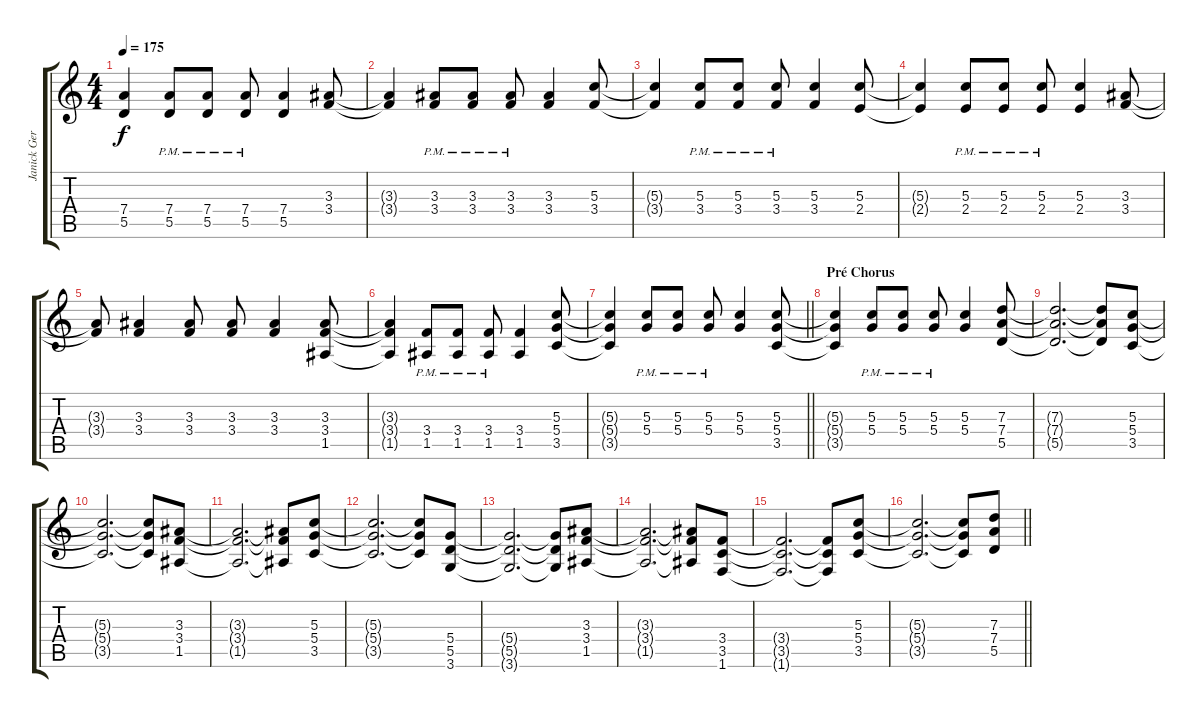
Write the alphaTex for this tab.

\track ("Janick Gers" "Janick Ger") {instrument distortionguitar}
\staff {score tabs}
\tuning (E4 B3 G3 D3 A2 E2) {hide}
\ts (4 4)
\tempo 175
\clef g2
\ks c
(7.4{t} 5.5{t}).4{dy f} (7.4{pm} 5.5{pm}).8 (7.4{pm} 5.5{pm}).8 (7.4{pm} 5.5{pm}).8 (7.4 5.5).4 (3.3 3.4).8 |
(3.3{t} 3.4{t}).4 (3.3{pm} 3.4{pm}).8 (3.3{pm} 3.4{pm}).8 (3.3{pm} 3.4{pm}).8 (3.3 3.4).4 (5.3 3.4).8 |
(5.3{t} 3.4{t}).4 (5.3{pm} 3.4{pm}).8 (5.3{pm} 3.4{pm}).8 (5.3{pm} 3.4{pm}).8 (5.3 3.4).4 (5.3 2.4).8 |
(5.3{t} 2.4{t}).4 (5.3{pm} 2.4{pm}).8 (5.3{pm} 2.4{pm}).8 (5.3{pm} 2.4{pm}).8 (5.3 2.4).4 (3.3 3.4).8 |
(3.3{t} 3.4{t}).8 (3.3 3.4).4 (3.3 3.4).8 (3.3 3.4).8 (3.3 3.4).4 (3.3 3.4 1.5).8 |
(3.3{t} 3.4{t} 1.5{t}).4 (3.4{pm} 1.5{pm}).8 (3.4{pm} 1.5{pm}).8 (3.4{pm} 1.5{pm}).8 (3.4 1.5).4 (5.3 5.4 3.5).8 |
\barLineRight lightlight
(5.3{t} 5.4{t} 3.5{t}).4 (5.3{pm} 5.4{pm}).8 (5.3{pm} 5.4{pm}).8 (5.3{pm} 5.4{pm}).8 (5.3 5.4).4 (5.3 5.4 3.5).8 |
\section ("" "Pré Chorus")
(5.3{t} 5.4{t} 3.5{t}).4 (5.3{pm} 5.4{pm}).8 (5.3{pm} 5.4{pm}).8 (5.3{pm} 5.4{pm}).8 (5.3 5.4).4 (7.3 7.4 5.5).8 |
(7.3{t} 7.4{t} 5.5{t}).2{d} (7.3{t} 7.4{t} 5.5{t}).8 (5.3 5.4 3.5).8 |
(5.3{t} 5.4{t} 3.5{t}).2{d} (5.3{t} 5.4{t} 3.5{t}).8 (3.3 3.4 1.5).8 |
(3.3{t} 3.4{t} 1.5{t}).2{d} (3.3{t} 3.4{t} 1.5{t}).8 (5.3 5.4 3.5).8 |
(5.3{t} 5.4{t} 3.5{t}).2{d} (5.3{t} 5.4{t} 3.5{t}).8 (5.4 5.5 3.6).8 |
(5.4{t} 5.5{t} 3.6{t}).2{d} (5.4{t} 5.5{t} 3.6{t}).8 (3.3 3.4 1.5).8 |
(3.3{t} 3.4{t} 1.5{t}).2{d} (3.3{t} 3.4{t} 1.5{t}).8 (3.4 3.5 1.6).8 |
(3.4{t} 3.5{t} 1.6{t}).2{d} (3.4{t} 3.5{t} 1.6{t}).8 (5.3 5.4 3.5).8 |
\barLineRight lightlight
(5.3{t} 5.4{t} 3.5{t}).2{d} (5.3{t} 5.4{t} 3.5{t}).8 (7.3 7.4 5.5).8
